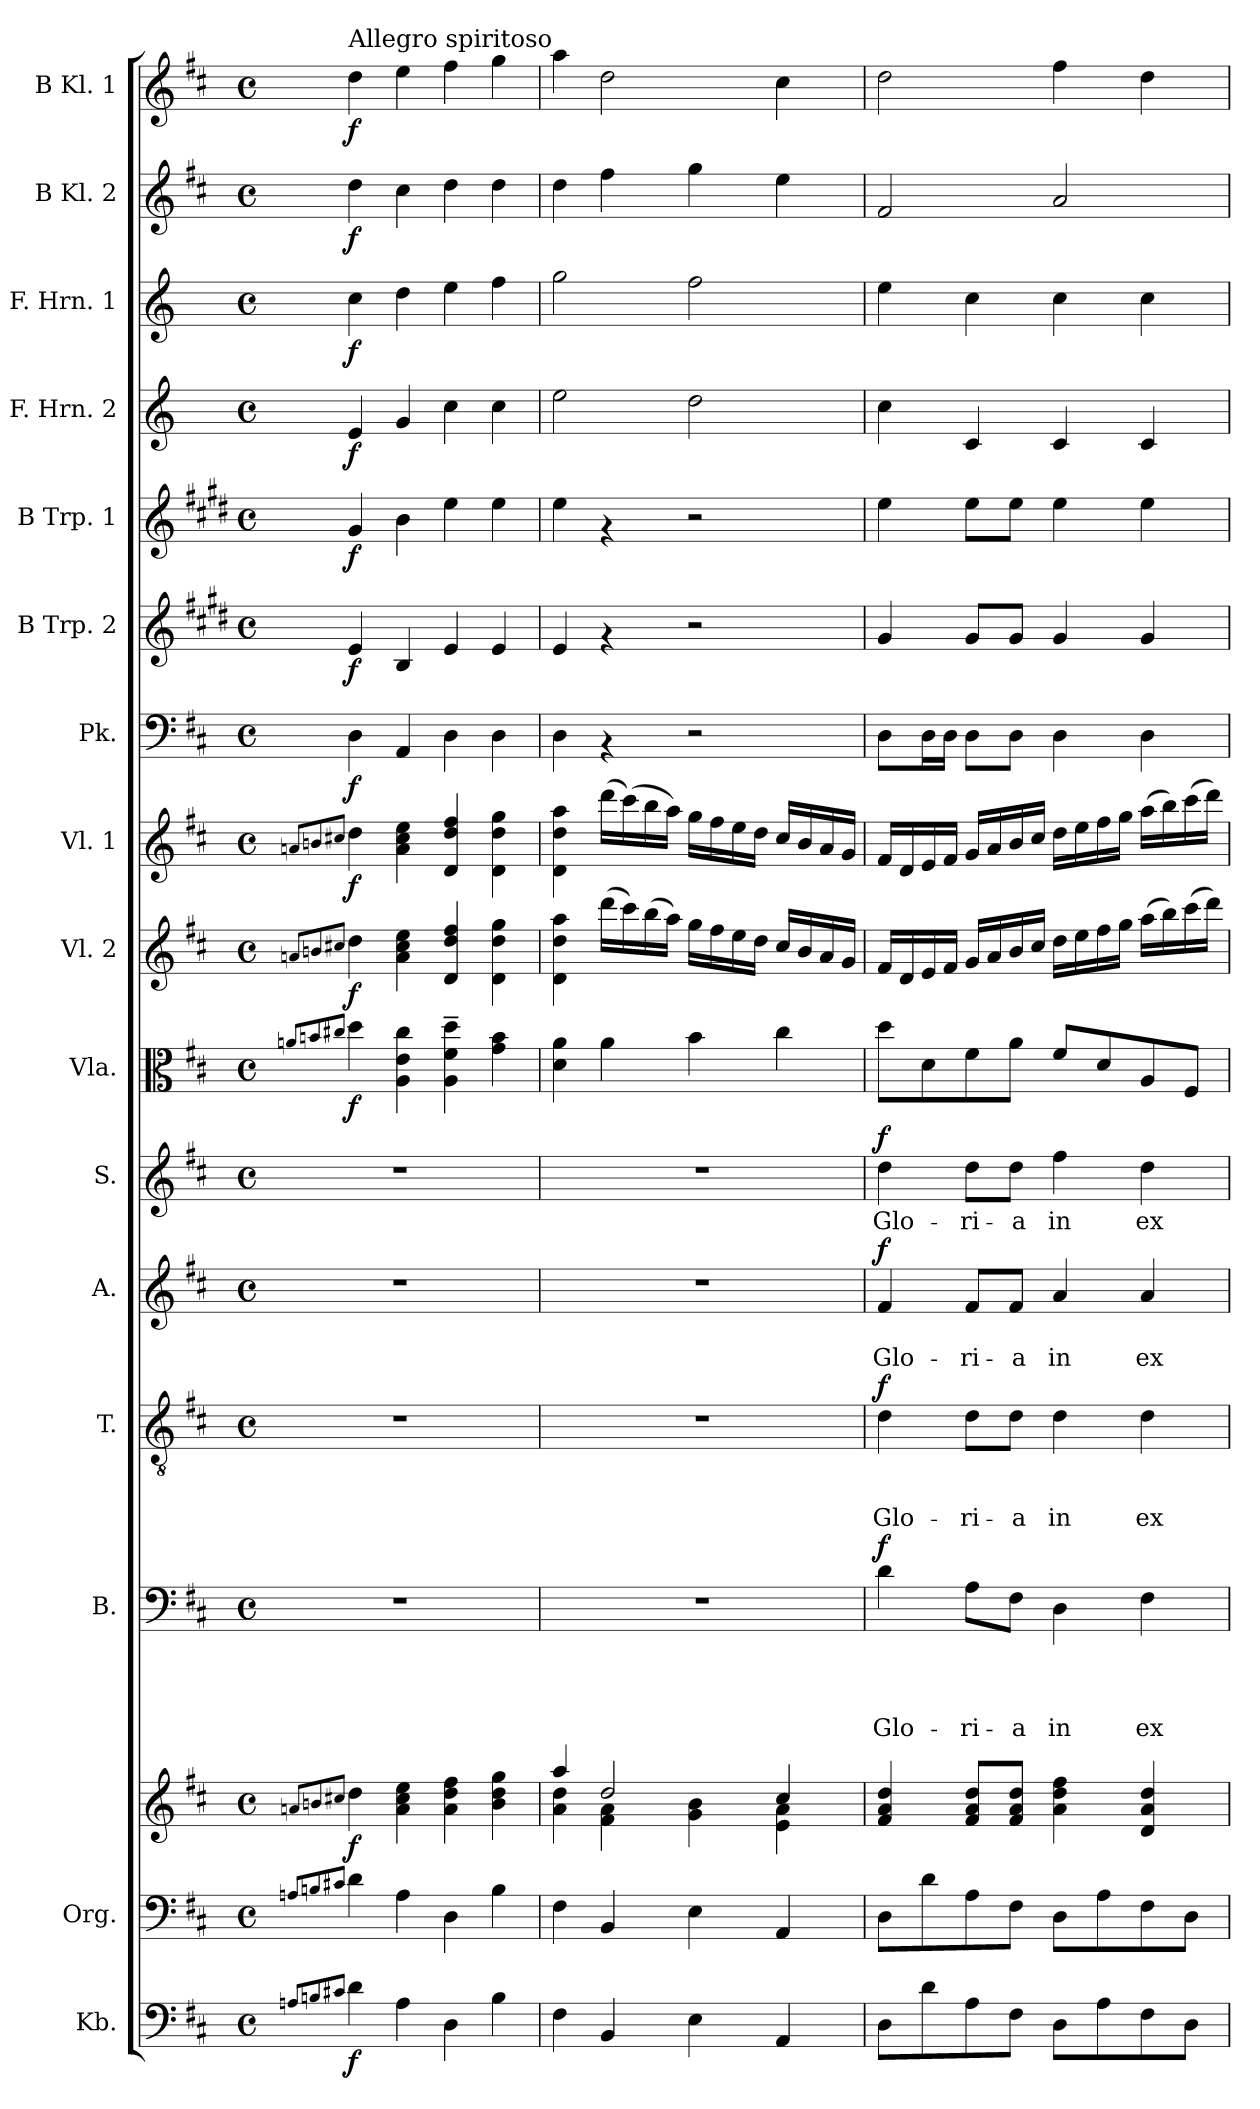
**kern	**dynam	**kern	**kern	**dynam	**kern	**text	**text	**text	**text	**dynam	**kern	**text	**text	**text	**dynam	**kern	**text	**text	**dynam	**kern	**text	**dynam	**kern	**dynam	**kern	**dynam	**kern	**dynam	**kern	**dynam	**kern	**dynam	**kern	**dynam	**kern	**dynam	**kern	**dynam	**kern	**dynam	**kern	**dynam
*part16	*part16	*part15	*part15	*part15	*part14	*part14	*part14	*part14	*part14	*part14	*part13	*part13	*part13	*part13	*part13	*part12	*part12	*part12	*part12	*part11	*part11	*part11	*part10	*part10	*part9	*part9	*part8	*part8	*part7	*part7	*part6	*part6	*part5	*part5	*part4	*part4	*part3	*part3	*part2	*part2	*part1	*part1
*staff17	*staff17	*staff16	*staff15	*staff15/16	*staff14	*staff14	*staff14	*staff14	*staff14	*staff14	*staff13	*staff13	*staff13	*staff13	*staff13	*staff12	*staff12	*staff12	*staff12	*staff11	*staff11	*staff11	*staff10	*staff10	*staff9	*staff9	*staff8	*staff8	*staff7	*staff7	*staff6	*staff6	*staff5	*staff5	*staff4	*staff4	*staff3	*staff3	*staff2	*staff2	*staff1	*staff1
*I"Kb.	*	*I"Org.	*	*	*I"B.	*	*	*	*	*	*I"T.	*	*	*	*	*I"A.	*	*	*	*I"S.	*	*	*I"Vla.	*	*I"Vl. 2	*	*I"Vl. 1	*	*I"Pk.	*	*I"B Trp. 2	*	*I"B Trp. 1	*	*I"F. Hrn. 2	*	*I"F. Hrn. 1	*	*I"B Kl. 2	*	*I"B Kl. 1	*
*I'Kb.	*	*	*	*	*I'B.	*	*	*	*	*	*I'T.	*	*	*	*	*I'A.	*	*	*	*I'S.	*	*	*I'Vla.	*	*I'Vl. 2	*	*I'Vl. 1	*	*I'Pk.	*	*I'B Trp. 2	*	*I'B Trp. 1	*	*I'F. Hrn. 2	*	*I'F. Hrn. 1	*	*I'B Kl. 2	*	*I'B Kl. 1	*
*clefF4	*	*clefF4	*clefG2	*	*clefF4	*	*	*	*	*	*clefGv2	*	*	*	*	*clefG2	*	*	*	*clefG2	*	*	*clefC3	*	*clefG2	*	*clefG2	*	*clefF4	*	*clefG2	*	*clefG2	*	*clefG2	*	*clefG2	*	*clefG2	*	*clefG2	*
*	*	*	*	*	*	*	*	*	*	*	*	*	*	*	*	*	*	*	*	*	*	*	*	*	*	*	*	*	*	*	*ITrd1c2	*	*ITrd1c2	*	*ITrd-1c-2	*	*ITrd-1c-2	*	*	*	*	*
*k[f#c#]	*	*k[f#c#]	*k[f#c#]	*	*k[f#c#]	*	*	*	*	*	*k[f#c#]	*	*	*	*	*k[f#c#]	*	*	*	*k[f#c#]	*	*	*k[f#c#]	*	*k[f#c#]	*	*k[f#c#]	*	*k[f#c#]	*	*k[f#c#]	*	*k[f#c#]	*	*k[f#c#]	*	*k[f#c#]	*	*k[f#c#]	*	*k[f#c#]	*
*D:	*	*D:	*D:	*	*D:	*	*	*	*	*	*D:	*	*	*	*	*D:	*	*	*	*D:	*	*	*D:	*	*D:	*	*D:	*	*D:	*	*D:	*	*D:	*	*D:	*	*D:	*	*D:	*	*D:	*
*M4/4	*	*M4/4	*M4/4	*	*M4/4	*	*	*	*	*	*M4/4	*	*	*	*	*M4/4	*	*	*	*M4/4	*	*	*M4/4	*	*M4/4	*	*M4/4	*	*M4/4	*	*M4/4	*	*M4/4	*	*M4/4	*	*M4/4	*	*M4/4	*	*M4/4	*
*met(c)	*	*met(c)	*met(c)	*	*met(c)	*	*	*	*	*	*met(c)	*	*	*	*	*met(c)	*	*	*	*met(c)	*	*	*met(c)	*	*met(c)	*	*met(c)	*	*met(c)	*	*met(c)	*	*met(c)	*	*met(c)	*	*met(c)	*	*met(c)	*	*met(c)	*
=1	=1	=1	=1	=1	=1	=1	=1	=1	=1	=1	=1	=1	=1	=1	=1	=1	=1	=1	=1	=1	=1	=1	=1	=1	=1	=1	=1	=1	=1	=1	=1	=1	=1	=1	=1	=1	=1	=1	=1	=1	=1	=1
8qAn/L	.	8qAn/L	8qan/L	.	.	.	.	.	.	.	.	.	.	.	.	.	.	.	.	.	.	.	8qan/L	.	8qan/L	.	8qan/L	.	.	.	.	.	.	.	.	.	.	.	.	.	.	.
8qBn/	.	8qBn/	8qbn/	.	.	.	.	.	.	.	.	.	.	.	.	.	.	.	.	.	.	.	8qbn/	.	8qbn/	.	8qbn/	.	.	.	.	.	.	.	.	.	.	.	.	.	.	.
8qc#X/J	.	8qc#X/J	8qcc#X/J	.	.	.	.	.	.	.	.	.	.	.	.	.	.	.	.	.	.	.	8qcc#X/J	.	8qcc#X/J	.	8qcc#X/J	.	.	.	.	.	.	.	.	.	.	.	.	.	.	.
!	!	!	!	!	!	!	!	!	!	!	!	!	!	!	!	!	!	!	!	!	!	!	!	!	!	!	!	!	!	!	!	!	!	!	!	!	!	!	!	!	!LO:TX:a:t=Allegro spiritoso	!
!	!LO:DY:b	!	!	!LO:DY:a=2	!	!	!	!	!	!	!	!	!	!	!	!	!	!	!	!	!	!	!	!LO:DY:b	!	!LO:DY:b	!	!LO:DY:b	!	!LO:DY:b	!	!LO:DY:b	!	!LO:DY:b	!	!LO:DY:b	!	!LO:DY:b	!	!LO:DY:b	!	!LO:DY:b
4d\	f	4d\	4dd\	f	1r	.	.	.	.	.	1r	.	.	.	.	1r	.	.	.	1r	.	.	4dd\	f	4dd\	f	4dd\	f	4D\	f	4d/	f	4f#/	f	4f#/	f	4dd\	f	4dd\	f	4dd\	f
4A\	.	4A\	4a\ 4cc#\ 4ee\	.	.	.	.	.	.	.	.	.	.	.	.	.	.	.	.	.	.	.	4A\ 4e\ 4cc#\	.	4a\ 4cc#\ 4ee\	.	4a\ 4cc#\ 4ee\	.	4AA/	.	4A/	.	4a\	.	4a/	.	4ee\	.	4cc#\	.	4ee\	.
4D\	.	4D\	4a\ 4dd\ 4ff#\	.	.	.	.	.	.	.	.	.	.	.	.	.	.	.	.	.	.	.	4A\~> 4f#\~> 4dd\~>	.	4d/ 4dd/ 4ff#/	.	4d/ 4dd/ 4ff#/	.	4D\	.	4d/	.	4dd\	.	4dd\	.	4ff#\	.	4dd\	.	4ff#\	.
4B\	.	4B\	4b\ 4dd\ 4gg\	.	.	.	.	.	.	.	.	.	.	.	.	.	.	.	.	.	.	.	4g\ 4b\	.	4d\ 4dd\ 4gg\	.	4d\ 4dd\ 4gg\	.	4D\	.	4d/	.	4dd\	.	4dd\	.	4gg\	.	4dd\	.	4gg\	.
=2	=2	=2	=2	=2	=2	=2	=2	=2	=2	=2	=2	=2	=2	=2	=2	=2	=2	=2	=2	=2	=2	=2	=2	=2	=2	=2	=2	=2	=2	=2	=2	=2	=2	=2	=2	=2	=2	=2	=2	=2	=2	=2
*	*	*	*^	*	*	*	*	*	*	*	*	*	*	*	*	*	*	*	*	*	*	*	*	*	*	*	*	*	*	*	*	*	*	*	*	*	*	*	*	*	*	*
4F#\	.	4F#\	4aa/	4a\ 4dd\	.	1r	.	.	.	.	.	1r	.	.	.	.	1r	.	.	.	1r	.	.	4d\ 4a\	.	4d\ 4dd\ 4aa\	.	4d\ 4dd\ 4aa\	.	4D\	.	4d/	.	4dd\	.	2ff#\	.	2aa\	.	4dd\	.	4aa\	.
4BB/	.	4BB/	2dd/	4f#\ 4a\	.	.	.	.	.	.	.	.	.	.	.	.	.	.	.	.	.	.	.	4a\	.	(<16ddd\LL	.	(<16ddd\LL	.	4rAA	.	4rf	.	4rf	.	.	.	.	.	4ff#\	.	2dd\	.
.	.	.	.	.	.	.	.	.	.	.	.	.	.	.	.	.	.	.	.	.	.	.	.	.	.	16ccc#\)	.	(<16ccc#\)	.	.	.	.	.	.	.	.	.	.	.	.	.	.	.
.	.	.	.	.	.	.	.	.	.	.	.	.	.	.	.	.	.	.	.	.	.	.	.	.	.	(<16bb\	.	16bb\	.	.	.	.	.	.	.	.	.	.	.	.	.	.	.
.	.	.	.	.	.	.	.	.	.	.	.	.	.	.	.	.	.	.	.	.	.	.	.	.	.	16aa\JJ)	.	16aa\JJ)	.	.	.	.	.	.	.	.	.	.	.	.	.	.	.
4E\	.	4E\	.	4g\ 4b\	.	.	.	.	.	.	.	.	.	.	.	.	.	.	.	.	.	.	.	4b\	.	16gg\LL	.	16gg\LL	.	2r	.	2r	.	2r	.	2ee\	.	2gg\	.	4gg\	.	.	.
.	.	.	.	.	.	.	.	.	.	.	.	.	.	.	.	.	.	.	.	.	.	.	.	.	.	16ff#\	.	16ff#\	.	.	.	.	.	.	.	.	.	.	.	.	.	.	.
.	.	.	.	.	.	.	.	.	.	.	.	.	.	.	.	.	.	.	.	.	.	.	.	.	.	16ee\	.	16ee\	.	.	.	.	.	.	.	.	.	.	.	.	.	.	.
.	.	.	.	.	.	.	.	.	.	.	.	.	.	.	.	.	.	.	.	.	.	.	.	.	.	16dd\JJ	.	16dd\JJ	.	.	.	.	.	.	.	.	.	.	.	.	.	.	.
4AA/	.	4AA/	4cc#/	4e\ 4a\	.	.	.	.	.	.	.	.	.	.	.	.	.	.	.	.	.	.	.	4cc#\	.	16cc#/LL	.	16cc#/LL	.	.	.	.	.	.	.	.	.	.	.	4ee\	.	4cc#\	.
.	.	.	.	.	.	.	.	.	.	.	.	.	.	.	.	.	.	.	.	.	.	.	.	.	.	16b/	.	16b/	.	.	.	.	.	.	.	.	.	.	.	.	.	.	.
.	.	.	.	.	.	.	.	.	.	.	.	.	.	.	.	.	.	.	.	.	.	.	.	.	.	16a/	.	16a/	.	.	.	.	.	.	.	.	.	.	.	.	.	.	.
.	.	.	.	.	.	.	.	.	.	.	.	.	.	.	.	.	.	.	.	.	.	.	.	.	.	16g/JJ	.	16g/JJ	.	.	.	.	.	.	.	.	.	.	.	.	.	.	.
*	*	*	*v	*v	*	*	*	*	*	*	*	*	*	*	*	*	*	*	*	*	*	*	*	*	*	*	*	*	*	*	*	*	*	*	*	*	*	*	*	*	*	*	*
=3	=3	=3	=3	=3	=3	=3	=3	=3	=3	=3	=3	=3	=3	=3	=3	=3	=3	=3	=3	=3	=3	=3	=3	=3	=3	=3	=3	=3	=3	=3	=3	=3	=3	=3	=3	=3	=3	=3	=3	=3	=3	=3
!	!	!	!	!	!	!	!	!	!LO:LY:b	!LO:DY:a	!	!	!	!LO:LY:b	!LO:DY:a	!	!	!LO:LY:b	!LO:DY:a	!	!LO:LY:b	!LO:DY:a	!	!	!	!	!	!	!	!	!	!	!	!	!	!	!	!	!	!	!	!
8D\L	.	8D\L	4f#/ 4a/ 4dd/	.	4d\	.	.	.	Glo-	f	4d\	.	.	Glo-	f	4f#/	.	Glo-	f	4dd\	Glo-	f	8dd\L	.	16f#/LL	.	16f#/LL	.	8D\L	.	4f#/	.	4dd\	.	4dd\	.	4ff#\	.	2f#/	.	2dd\	.
.	.	.	.	.	.	.	.	.	.	.	.	.	.	.	.	.	.	.	.	.	.	.	.	.	16d/	.	16d/	.	.	.	.	.	.	.	.	.	.	.	.	.	.	.
8d\	.	8d\	.	.	.	.	.	.	.	.	.	.	.	.	.	.	.	.	.	.	.	.	8d\	.	16e/	.	16e/	.	16D\L	.	.	.	.	.	.	.	.	.	.	.	.	.
.	.	.	.	.	.	.	.	.	.	.	.	.	.	.	.	.	.	.	.	.	.	.	.	.	16f#/JJ	.	16f#/JJ	.	16D\JJ	.	.	.	.	.	.	.	.	.	.	.	.	.
!	!	!	!	!	!	!	!	!	!LO:LY:b	!	!	!	!	!LO:LY:b	!	!	!	!LO:LY:b	!	!	!LO:LY:b	!	!	!	!	!	!	!	!	!	!	!	!	!	!	!	!	!	!	!	!	!
8A\	.	8A\	8f#/ 8a/ 8dd/L	.	8A\L	.	.	.	-ri-	.	8d\L	.	.	-ri-	.	8f#/L	.	-ri-	.	8dd\L	-ri-	.	8f#\	.	16g/LL	.	16g/LL	.	8D\L	.	8f#/L	.	8dd\L	.	4d/	.	4dd\	.	.	.	.	.
.	.	.	.	.	.	.	.	.	.	.	.	.	.	.	.	.	.	.	.	.	.	.	.	.	16a/	.	16a/	.	.	.	.	.	.	.	.	.	.	.	.	.	.	.
!	!	!	!	!	!	!	!	!	!LO:LY:b	!	!	!	!	!LO:LY:b	!	!	!	!LO:LY:b	!	!	!LO:LY:b	!	!	!	!	!	!	!	!	!	!	!	!	!	!	!	!	!	!	!	!	!
8F#\J	.	8F#\J	8f#/ 8a/ 8dd/J	.	8F#\J	.	.	.	-a	.	8d\J	.	.	-a	.	8f#/J	.	-a	.	8dd\J	-a	.	8a\J	.	16b/	.	16b/	.	8D\J	.	8f#/J	.	8dd\J	.	.	.	.	.	.	.	.	.
.	.	.	.	.	.	.	.	.	.	.	.	.	.	.	.	.	.	.	.	.	.	.	.	.	16cc#/JJ	.	16cc#/JJ	.	.	.	.	.	.	.	.	.	.	.	.	.	.	.
!	!	!	!	!	!	!	!	!	!LO:LY:b	!	!	!	!	!LO:LY:b	!	!	!	!LO:LY:b	!	!	!LO:LY:b	!	!	!	!	!	!	!	!	!	!	!	!	!	!	!	!	!	!	!	!	!
8D\L	.	8D\L	4a\ 4dd\ 4ff#\	.	4D\	.	.	.	in	.	4d\	.	.	in	.	4a/	.	in	.	4ff#\	in	.	8f#/L	.	16dd\LL	.	16dd\LL	.	4D\	.	4f#/	.	4dd\	.	4d/	.	4dd\	.	2a/	.	4ff#\	.
.	.	.	.	.	.	.	.	.	.	.	.	.	.	.	.	.	.	.	.	.	.	.	.	.	16ee\	.	16ee\	.	.	.	.	.	.	.	.	.	.	.	.	.	.	.
8A\	.	8A\	.	.	.	.	.	.	.	.	.	.	.	.	.	.	.	.	.	.	.	.	8d/	.	16ff#\	.	16ff#\	.	.	.	.	.	.	.	.	.	.	.	.	.	.	.
.	.	.	.	.	.	.	.	.	.	.	.	.	.	.	.	.	.	.	.	.	.	.	.	.	16gg\JJ	.	16gg\JJ	.	.	.	.	.	.	.	.	.	.	.	.	.	.	.
!	!	!	!	!	!	!	!	!	!LO:LY:b	!	!	!	!	!LO:LY:b	!	!	!	!LO:LY:b	!	!	!LO:LY:b	!	!	!	!	!	!	!	!	!	!	!	!	!	!	!	!	!	!	!	!	!
8F#\	.	8F#\	4d/ 4a/ 4dd/	.	4F#\	.	.	.	ex-	.	4d\	.	.	ex-	.	4a/	.	ex-	.	4dd\	ex-	.	8A/	.	(>16aa\LL	.	(>16aa\LL	.	4D\	.	4f#/	.	4dd\	.	4d/	.	4dd\	.	.	.	4dd\	.
.	.	.	.	.	.	.	.	.	.	.	.	.	.	.	.	.	.	.	.	.	.	.	.	.	16bb\)	.	16bb\)	.	.	.	.	.	.	.	.	.	.	.	.	.	.	.
8D\J	.	8D\J	.	.	.	.	.	.	.	.	.	.	.	.	.	.	.	.	.	.	.	.	8F#/J	.	(<16ccc#\	.	(<16ccc#\	.	.	.	.	.	.	.	.	.	.	.	.	.	.	.
.	.	.	.	.	.	.	.	.	.	.	.	.	.	.	.	.	.	.	.	.	.	.	.	.	16ddd\JJ)	.	16ddd\JJ)	.	.	.	.	.	.	.	.	.	.	.	.	.	.	.
=	=	=	=	=	=	=	=	=	=	=	=	=	=	=	=	=	=	=	=	=	=	=	=	=	=	=	=	=	=	=	=	=	=	=	=	=	=	=	=	=	=	=
*-	*-	*-	*-	*-	*-	*-	*-	*-	*-	*-	*-	*-	*-	*-	*-	*-	*-	*-	*-	*-	*-	*-	*-	*-	*-	*-	*-	*-	*-	*-	*-	*-	*-	*-	*-	*-	*-	*-	*-	*-	*-	*-
